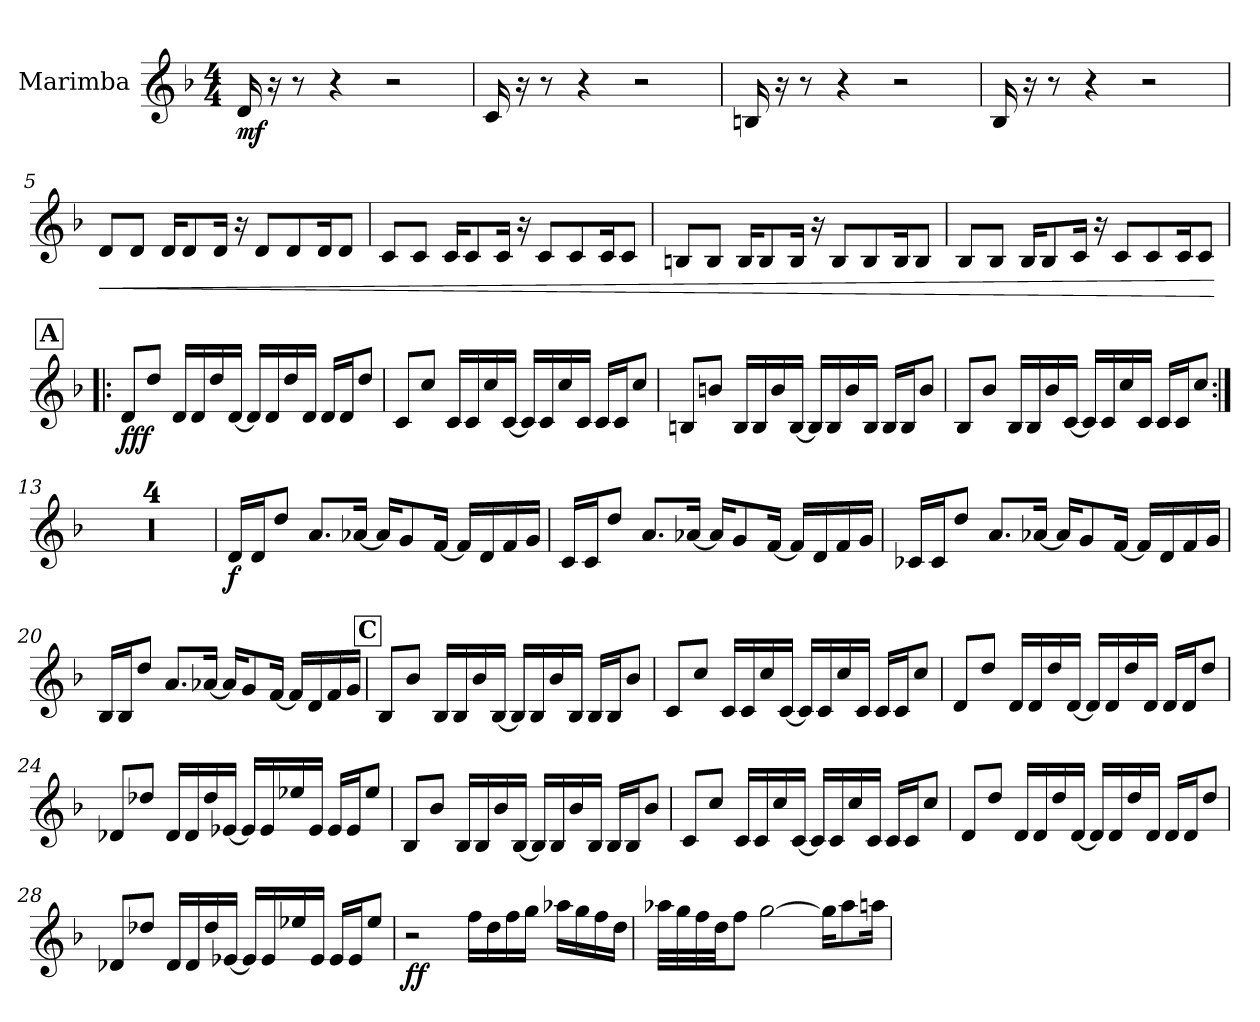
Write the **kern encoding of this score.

**kern	**dynam
*part1	*part1
*staff1	*staff1
*I"Marimba	*
*I'Mrm.	*
*clefG2	*
*k[b-]	*
*M4/4	*
=1	=1
!	!LO:DY:b
16d/	mf
16r	.
8r	.
4r	.
2r	.
=2	=2
16c/	.
16r	.
8r	.
4r	.
2r	.
=3	=3
16Bn/	.
16r	.
8r	.
4r	.
2r	.
=4	=4
16B-/	.
16r	.
8r	.
4r	.
2r	.
=5	=5
!	!LO:HP:b
8d/L	<
8d/J	.
16d/KL	.
8d/	.
16d/Jk	.
16r	.
8d/L	.
8d/	.
16d/K	.
8d/J	.
!!LO:LB:g=z
=6	=6
8c/L	.
8c/J	.
16c/KL	.
8c/	.
16c/Jk	.
16r	.
8c/L	.
8c/	.
16c/K	.
8c/J	.
=7	=7
8Bn/L	.
8B/J	.
16B/KL	.
8B/	.
16B/Jk	.
16r	.
8B/L	.
8B/	.
16B/K	.
8B/J	.
=8	=8
8B-/L	.
8B-/J	.
16B-/KL	.
8B-/	.
16c/Jk	.
16r	.
8c/L	.
8c/	.
16c/K	.
8c/J	.
.	[
!!LO:LB:g=z
!!LO:REH:place=s1:a:B:fs=14:t=A
=9!|:	=9!|:
!	!LO:DY:b
8d/L	fff
8dd/J	.
16d/LL	.
16d/	.
16dd/	.
[16d/JJ	.
16d/LL]	.
16d/	.
16dd/	.
16d/JJ	.
16d/LL	.
16d/J	.
8dd/J	.
=10	=10
8c/L	.
8cc/J	.
16c/LL	.
16c/	.
16cc/	.
[16c/JJ	.
16c/LL]	.
16c/	.
16cc/	.
16c/JJ	.
16c/LL	.
16c/J	.
8cc/J	.
=11	=11
8Bn/L	.
8bn/J	.
16B/LL	.
16B/	.
16b/	.
[16B/JJ	.
16B/LL]	.
16B/	.
16b/	.
16B/JJ	.
16B/LL	.
16B/J	.
8b/J	.
!!LO:LB:g=z
=12	=12
8B-/L	.
8b-/J	.
16B-/LL	.
16B-/	.
16b-/	.
[16c/JJ	.
16c/LL]	.
16c/	.
16cc/	.
16c/JJ	.
16c/LL	.
16c/J	.
8cc/J	.
=13:|!	=13:|!
1r	.
=14	=14
1r	.
=15	=15
1r	.
=16	=16
1r	.
=17	=17
!	!LO:DY:b
16d/LL	f
16d/J	.
8dd/J	.
8.a/L	.
[16a-X/Jk	.
16a-/KL]	.
8g/	.
[16f/Jk	.
16f/LL]	.
16d/	.
16f/	.
16g/JJ	.
=18	=18
16c/LL	.
16c/J	.
8dd/J	.
8.a/L	.
[16a-X/Jk	.
16a-/KL]	.
8g/	.
[16f/Jk	.
16f/LL]	.
16d/	.
16f/	.
16g/JJ	.
!!LO:LB:g=z
=19	=19
16c-X/LL	.
16c-/J	.
8dd/J	.
8.a/L	.
[16a-X/Jk	.
16a-/KL]	.
8g/	.
[16f/Jk	.
16f/LL]	.
16d/	.
16f/	.
16g/JJ	.
=20	=20
16B-/LL	.
16B-/J	.
8dd/J	.
8.a/L	.
[16a-X/Jk	.
16a-/KL]	.
8g/	.
[16f/Jk	.
16f/LL]	.
16d/	.
16f/	.
16g/JJ	.
!!LO:REH:place=s1:a:B:fs=14:t=C
=21	=21
8B-/L	.
8b-/J	.
16B-/LL	.
16B-/	.
16b-/	.
[16B-/JJ	.
16B-/LL]	.
16B-/	.
16b-/	.
16B-/JJ	.
16B-/LL	.
16B-/J	.
8b-/J	.
!!LO:LB:g=z
=22	=22
8c/L	.
8cc/J	.
16c/LL	.
16c/	.
16cc/	.
[16c/JJ	.
16c/LL]	.
16c/	.
16cc/	.
16c/JJ	.
16c/LL	.
16c/J	.
8cc/J	.
=23	=23
8d/L	.
8dd/J	.
16d/LL	.
16d/	.
16dd/	.
[16d/JJ	.
16d/LL]	.
16d/	.
16dd/	.
16d/JJ	.
16d/LL	.
16d/J	.
8dd/J	.
=24	=24
8d-X/L	.
8dd-X/J	.
16d-/LL	.
16d-/	.
16dd-/	.
[16e-X/JJ	.
16e-/LL]	.
16e-/	.
16ee-X/	.
16e-/JJ	.
16e-/LL	.
16e-/J	.
8ee-/J	.
!!LO:LB:g=z
=25	=25
8B-/L	.
8b-/J	.
16B-/LL	.
16B-/	.
16b-/	.
[16B-/JJ	.
16B-/LL]	.
16B-/	.
16b-/	.
16B-/JJ	.
16B-/LL	.
16B-/J	.
8b-/J	.
=26	=26
8c/L	.
8cc/J	.
16c/LL	.
16c/	.
16cc/	.
[16c/JJ	.
16c/LL]	.
16c/	.
16cc/	.
16c/JJ	.
16c/LL	.
16c/J	.
8cc/J	.
=27	=27
8d/L	.
8dd/J	.
16d/LL	.
16d/	.
16dd/	.
[16d/JJ	.
16d/LL]	.
16d/	.
16dd/	.
16d/JJ	.
16d/LL	.
16d/J	.
8dd/J	.
!!LO:LB:g=z
=28	=28
8d-X/L	.
8dd-X/J	.
16d-/LL	.
16d-/	.
16dd-/	.
[16e-X/JJ	.
16e-/LL]	.
16e-/	.
16ee-X/	.
16e-/JJ	.
16e-/LL	.
16e-/J	.
8ee-/J	.
=29	=29
!	!LO:DY:b
2r	ff
16ff\LL	.
16dd\	.
16ff\	.
16gg\JJ	.
16aa-X\LL	.
16gg\	.
16ff\	.
16dd\JJ	.
=30	=30
32aa-X\LLL	.
32gg\	.
32ff\	.
32dd\JJ	.
8ff\J	.
[2gg\	.
16gg\KL]	.
8aa-\	.
16aan\Jk	.
=	=
*-	*-
